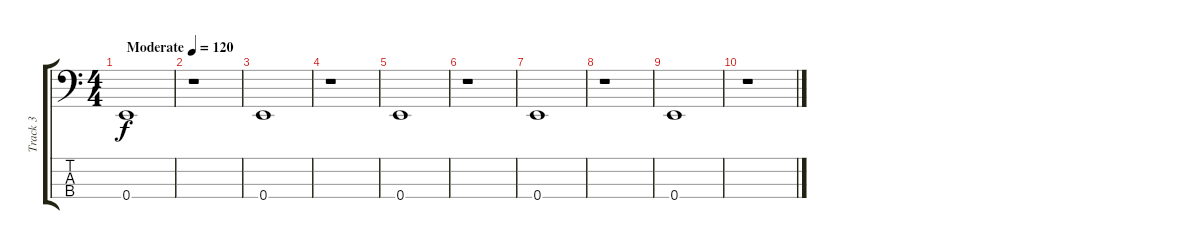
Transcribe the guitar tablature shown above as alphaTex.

\track ("Track 3" "Track 3") {instrument contrabass}
\staff {score tabs}
\tuning (G2 D2 A1 E1) {hide}
\ts (4 4)
\tempo (120 "Moderate")
\clef f4
\ks c
0.4.1{dy f instrument contrabass} |
r.1 |
0.4.1 |
r.1 |
0.4.1 |
r.1 |
0.4.1 |
r.1 |
0.4.1 |
r.1
